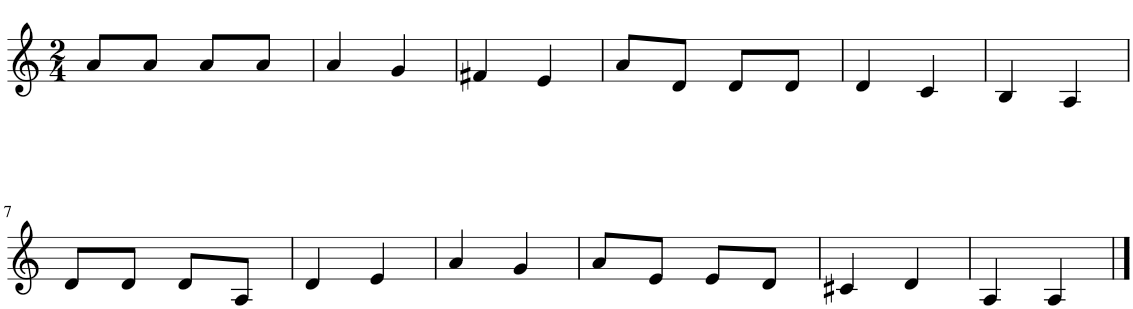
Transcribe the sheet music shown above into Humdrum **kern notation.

**kern
*part1
*staff1
*I"Piano
*I'Pno
*clefG2
*k[]
*M2/4
=1
8a/L
8a/J
8a/L
8a/J
=2
4a/
4g/
=3
4f#X/
4e/
=4
8a/L
8d/J
8d/L
8d/J
=5
4d/
4c/
=6
4B/
4A/
!!LO:LB:g=z
=7
8d/L
8d/J
8d/L
8A/J
=8
4d/
4e/
=9
4a/
4g/
=10
8a/L
8e/J
8e/L
8d/J
=11
4c#X/
4d/
=12
4A/
4A/
==
*-
